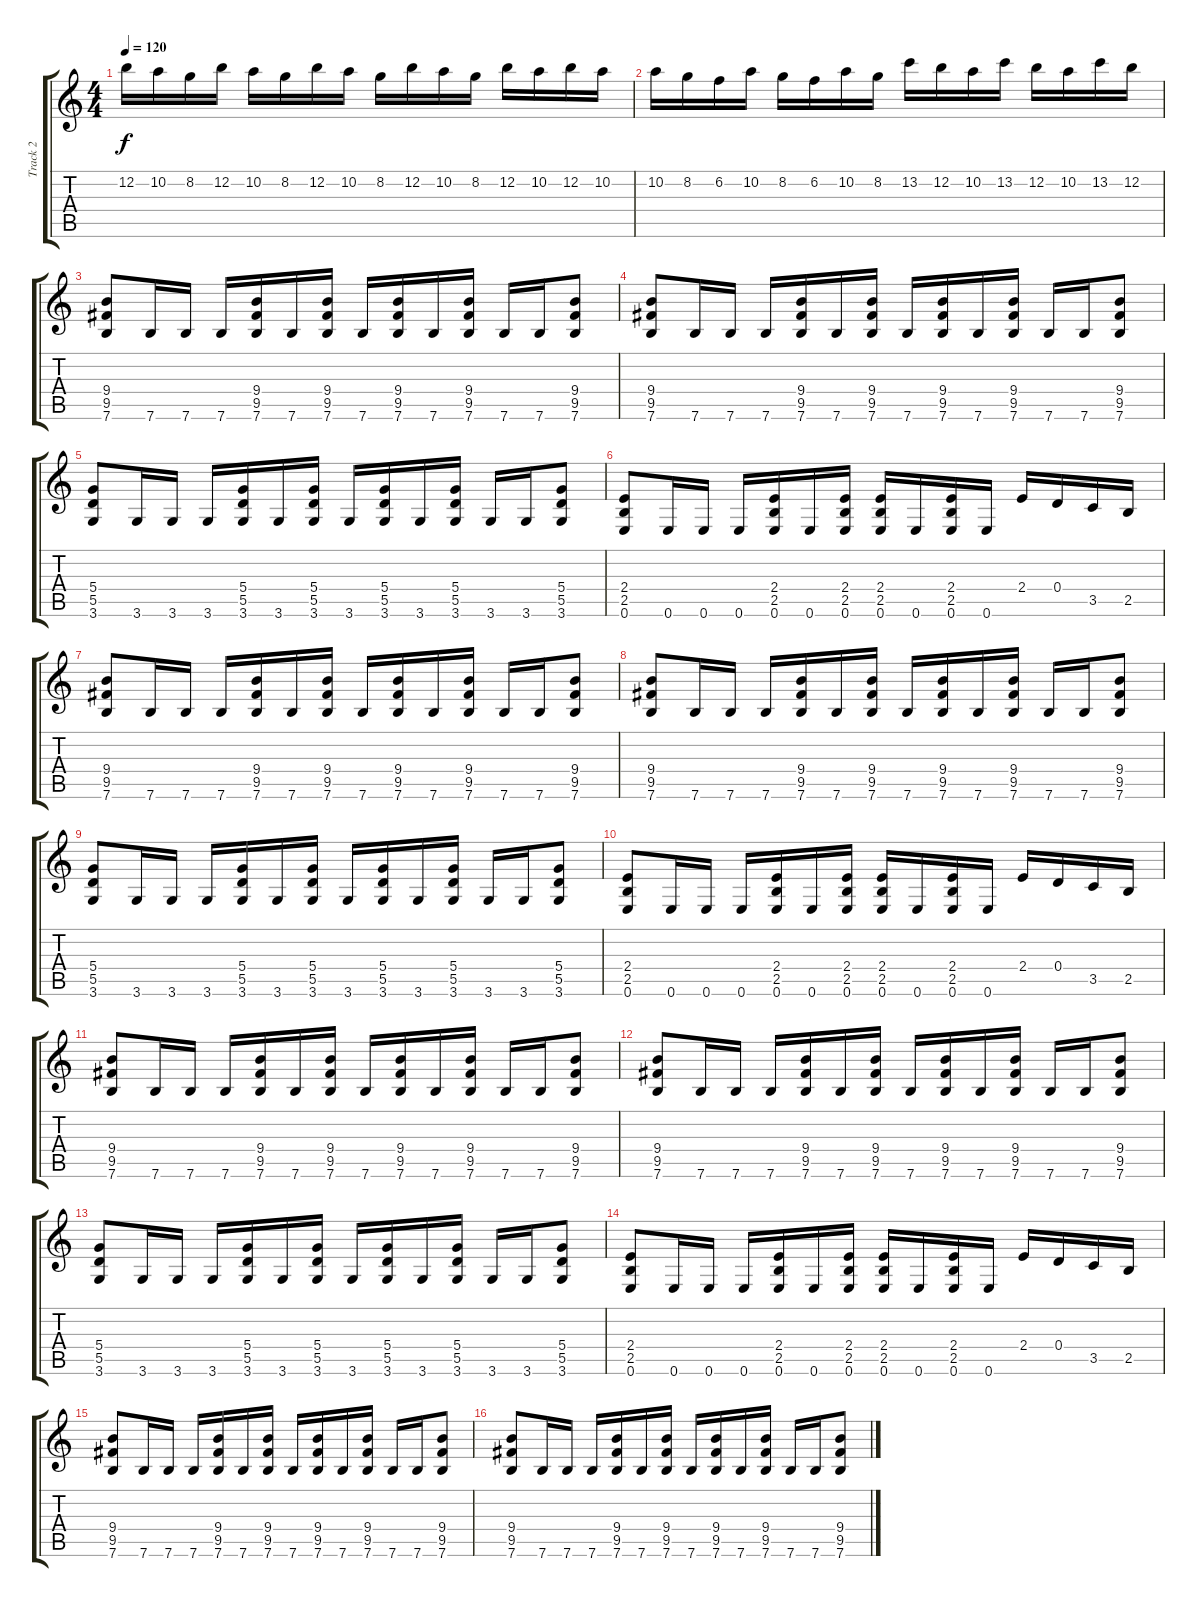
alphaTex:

\track ("Track 2" "Track 2") {instrument distortionguitar}
\staff {score tabs}
\tuning (E4 B3 G3 D3 A2 E2) {hide}
\ts (4 4)
\tempo 120
\clef g2
\ks c
12.2.16{dy f} 10.2.16 8.2.16 12.2.16 10.2.16 8.2.16 12.2.16 10.2.16 8.2.16 12.2.16 10.2.16 8.2.16 12.2.16 10.2.16 12.2.16 10.2.16 |
10.2.16 8.2.16 6.2.16 10.2.16 8.2.16 6.2.16 10.2.16 8.2.16 13.2.16 12.2.16 10.2.16 13.2.16 12.2.16 10.2.16 13.2.16 12.2.16 |
(9.4 9.5 7.6).8 7.6.16 7.6.16 7.6.16 (9.4 9.5 7.6).16 7.6.16 (9.4 9.5 7.6).16 7.6.16 (9.4 9.5 7.6).16 7.6.16 (9.4 9.5 7.6).16 7.6.16 7.6.16 (9.4 9.5 7.6).8 |
(9.4 9.5 7.6).8 7.6.16 7.6.16 7.6.16 (9.4 9.5 7.6).16 7.6.16 (9.4 9.5 7.6).16 7.6.16 (9.4 9.5 7.6).16 7.6.16 (9.4 9.5 7.6).16 7.6.16 7.6.16 (9.4 9.5 7.6).8 |
(5.4 5.5 3.6).8 3.6.16 3.6.16 3.6.16 (5.4 5.5 3.6).16 3.6.16 (5.4 5.5 3.6).16 3.6.16 (5.4 5.5 3.6).16 3.6.16 (5.4 5.5 3.6).16 3.6.16 3.6.16 (5.4 5.5 3.6).8 |
(2.4 2.5 0.6).8 0.6.16 0.6.16 0.6.16 (2.4 2.5 0.6).16 0.6.16 (2.4 2.5 0.6).16 (2.4 2.5 0.6).16 0.6.16 (2.4 2.5 0.6).16 0.6.16 2.4.16 0.4.16 3.5.16 2.5.16 |
(9.4 9.5 7.6).8 7.6.16 7.6.16 7.6.16 (9.4 9.5 7.6).16 7.6.16 (9.4 9.5 7.6).16 7.6.16 (9.4 9.5 7.6).16 7.6.16 (9.4 9.5 7.6).16 7.6.16 7.6.16 (9.4 9.5 7.6).8 |
(9.4 9.5 7.6).8 7.6.16 7.6.16 7.6.16 (9.4 9.5 7.6).16 7.6.16 (9.4 9.5 7.6).16 7.6.16 (9.4 9.5 7.6).16 7.6.16 (9.4 9.5 7.6).16 7.6.16 7.6.16 (9.4 9.5 7.6).8 |
(5.4 5.5 3.6).8 3.6.16 3.6.16 3.6.16 (5.4 5.5 3.6).16 3.6.16 (5.4 5.5 3.6).16 3.6.16 (5.4 5.5 3.6).16 3.6.16 (5.4 5.5 3.6).16 3.6.16 3.6.16 (5.4 5.5 3.6).8 |
(2.4 2.5 0.6).8 0.6.16 0.6.16 0.6.16 (2.4 2.5 0.6).16 0.6.16 (2.4 2.5 0.6).16 (2.4 2.5 0.6).16 0.6.16 (2.4 2.5 0.6).16 0.6.16 2.4.16 0.4.16 3.5.16 2.5.16 |
(9.4 9.5 7.6).8 7.6.16 7.6.16 7.6.16 (9.4 9.5 7.6).16 7.6.16 (9.4 9.5 7.6).16 7.6.16 (9.4 9.5 7.6).16 7.6.16 (9.4 9.5 7.6).16 7.6.16 7.6.16 (9.4 9.5 7.6).8 |
(9.4 9.5 7.6).8 7.6.16 7.6.16 7.6.16 (9.4 9.5 7.6).16 7.6.16 (9.4 9.5 7.6).16 7.6.16 (9.4 9.5 7.6).16 7.6.16 (9.4 9.5 7.6).16 7.6.16 7.6.16 (9.4 9.5 7.6).8 |
(5.4 5.5 3.6).8 3.6.16 3.6.16 3.6.16 (5.4 5.5 3.6).16 3.6.16 (5.4 5.5 3.6).16 3.6.16 (5.4 5.5 3.6).16 3.6.16 (5.4 5.5 3.6).16 3.6.16 3.6.16 (5.4 5.5 3.6).8 |
(2.4 2.5 0.6).8 0.6.16 0.6.16 0.6.16 (2.4 2.5 0.6).16 0.6.16 (2.4 2.5 0.6).16 (2.4 2.5 0.6).16 0.6.16 (2.4 2.5 0.6).16 0.6.16 2.4.16 0.4.16 3.5.16 2.5.16 |
(9.4 9.5 7.6).8 7.6.16 7.6.16 7.6.16 (9.4 9.5 7.6).16 7.6.16 (9.4 9.5 7.6).16 7.6.16 (9.4 9.5 7.6).16 7.6.16 (9.4 9.5 7.6).16 7.6.16 7.6.16 (9.4 9.5 7.6).8 |
(9.4 9.5 7.6).8 7.6.16 7.6.16 7.6.16 (9.4 9.5 7.6).16 7.6.16 (9.4 9.5 7.6).16 7.6.16 (9.4 9.5 7.6).16 7.6.16 (9.4 9.5 7.6).16 7.6.16 7.6.16 (9.4 9.5 7.6).8
